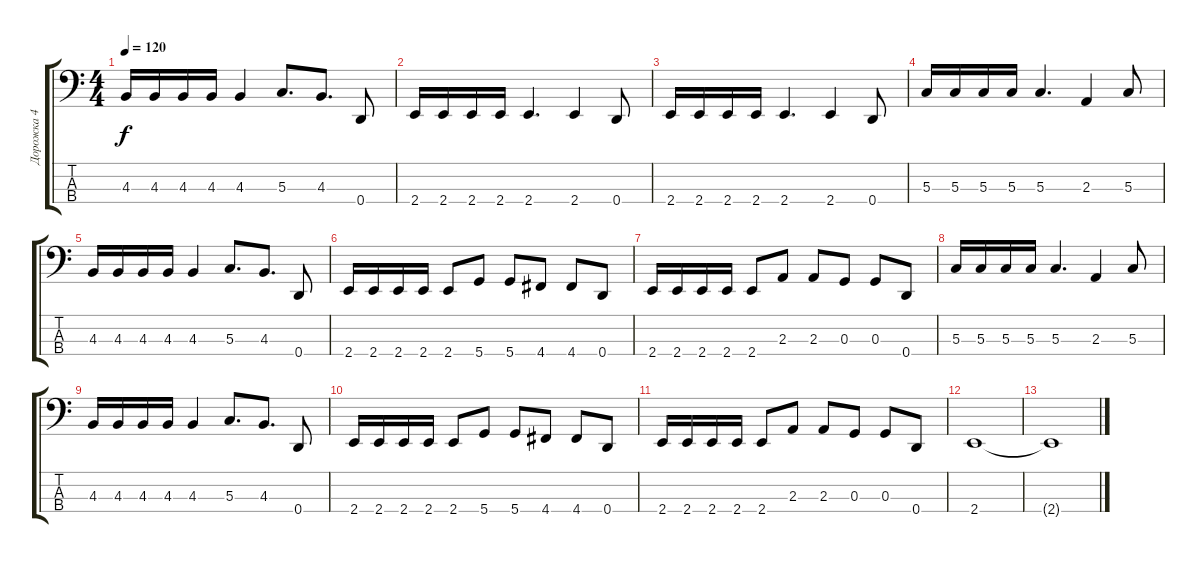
\track ("Дорожка 4" "Дорожка 4") {instrument electricbasspick}
\staff {score tabs}
\tuning (F2 C2 G1 D1) {hide}
\ts (4 4)
\tempo 120
\clef f4
\ks c
4.3.16{dy f} 4.3.16 4.3.16 4.3.16 4.3.4 5.3.8{d} 4.3.8{d} 0.4.8 |
2.4.16 2.4.16 2.4.16 2.4.16 2.4.4{d} 2.4.4 0.4.8 |
2.4.16 2.4.16 2.4.16 2.4.16 2.4.4{d} 2.4.4 0.4.8 |
5.3.16 5.3.16 5.3.16 5.3.16 5.3.4{d} 2.3.4 5.3.8 |
4.3.16 4.3.16 4.3.16 4.3.16 4.3.4 5.3.8{d} 4.3.8{d} 0.4.8 |
2.4.16 2.4.16 2.4.16 2.4.16 2.4.8 5.4.8 5.4.8 4.4.8 4.4.8 0.4.8 |
2.4.16 2.4.16 2.4.16 2.4.16 2.4.8 2.3.8 2.3.8 0.3.8 0.3.8 0.4.8 |
5.3.16 5.3.16 5.3.16 5.3.16 5.3.4{d} 2.3.4 5.3.8 |
4.3.16 4.3.16 4.3.16 4.3.16 4.3.4 5.3.8{d} 4.3.8{d} 0.4.8 |
2.4.16 2.4.16 2.4.16 2.4.16 2.4.8 5.4.8 5.4.8 4.4.8 4.4.8 0.4.8 |
2.4.16 2.4.16 2.4.16 2.4.16 2.4.8 2.3.8 2.3.8 0.3.8 0.3.8 0.4.8 |
2.4.1 |
2.4{t}.1
